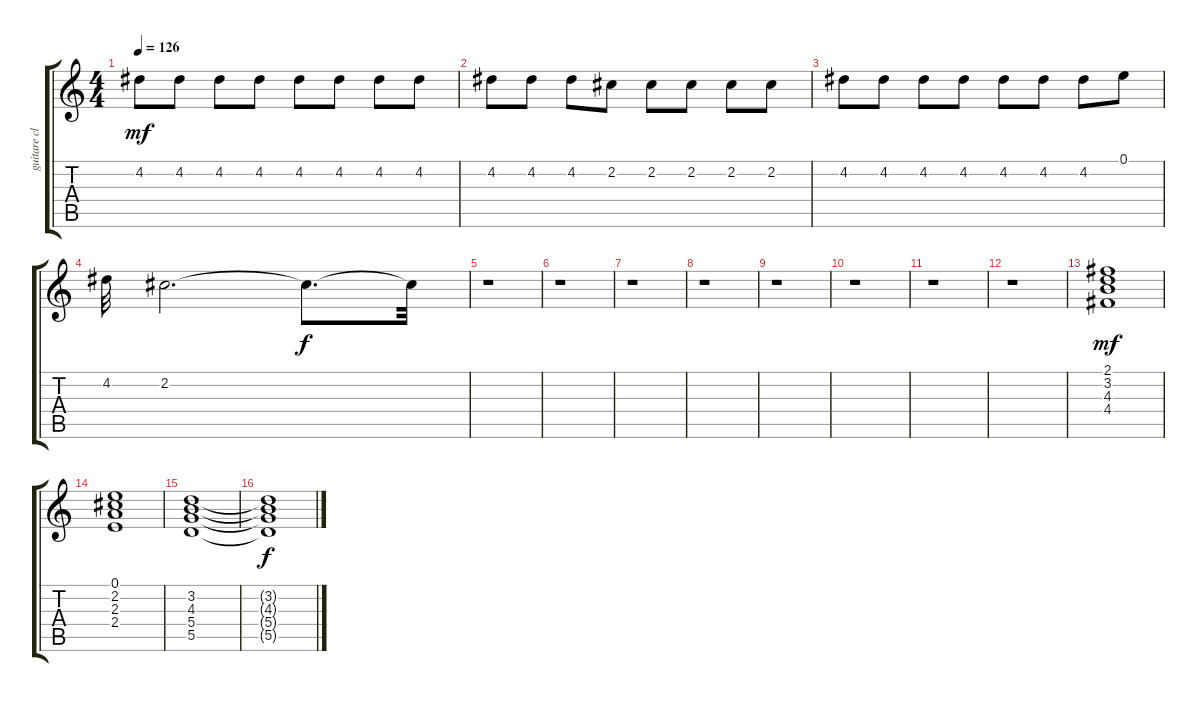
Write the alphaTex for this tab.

\track ("guitare clean" "guitare cl") {instrument electricguitarclean}
\staff {score tabs}
\tuning (E4 B3 G3 D3 A2 E2) {hide}
\ts (4 4)
\tempo 126
\clef g2
\ks c
4.2.8{dy mf} 4.2.8 4.2.8 4.2.8 4.2.8 4.2.8 4.2.8 4.2.8 |
4.2.8 4.2.8 4.2.8 2.2.8 2.2.8 2.2.8 2.2.8 2.2.8 |
4.2.8 4.2.8 4.2.8 4.2.8 4.2.8 4.2.8 4.2.8 0.1.8 |
4.2.32 2.2.2{d} 2.2{t}.8{d dy f} 2.2{t}.32 |
r.1 |
r.1 |
r.1 |
r.1 |
r.1 |
r.1 |
r.1 |
r.1 |
(2.1 3.2 4.3 4.4).1{dy mf instrument electricguitarclean} |
(0.1 2.2 2.3 2.4).1 |
(3.2 4.3 5.4 5.5).1 |
(3.2{t} 4.3{t} 5.4{t} 5.5{t}).1{dy f}
